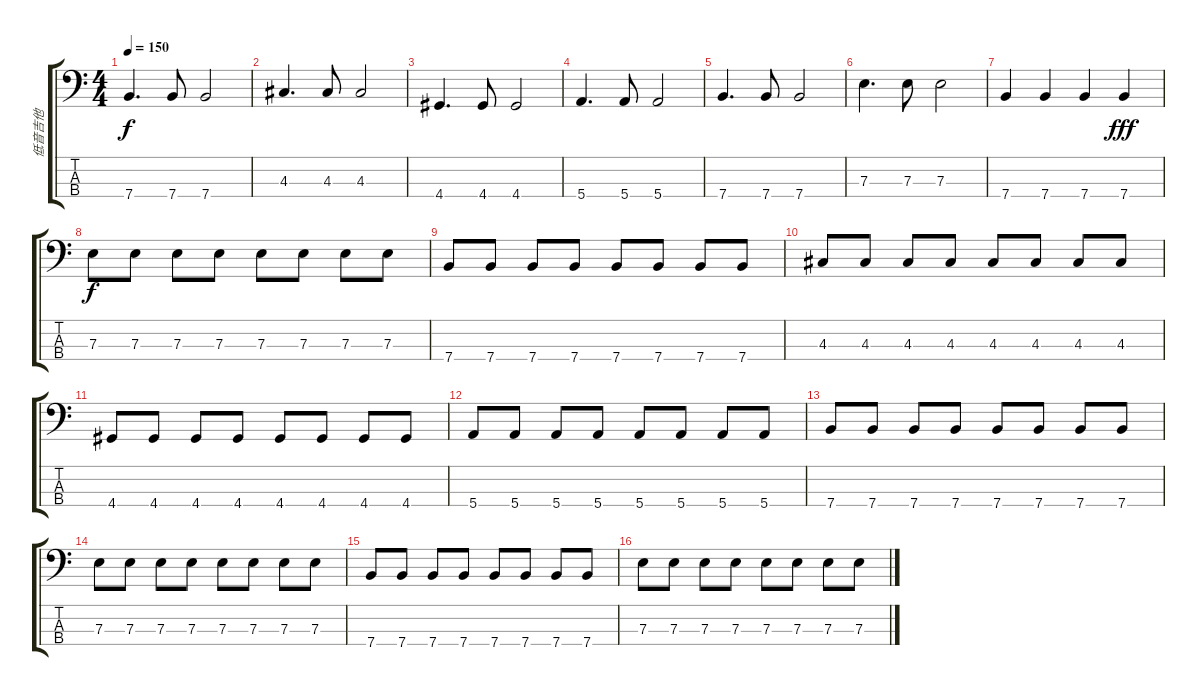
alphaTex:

\track ("低音吉他" "低音吉他") {instrument electricbassfinger}
\staff {score tabs}
\tuning (G2 D2 A1 E1) {hide}
\ts (4 4)
\tempo 150
\clef f4
\ks c
7.4.4{d dy f} 7.4.8 7.4.2 |
4.3.4{d} 4.3.8 4.3.2 |
4.4.4{d} 4.4.8 4.4.2 |
5.4.4{d} 5.4.8 5.4.2 |
7.4.4{d} 7.4.8 7.4.2 |
7.3.4{d} 7.3.8 7.3.2 |
7.4.4 7.4.4 7.4.4 7.4.4{dy fff} |
7.3.8{dy f} 7.3.8 7.3.8 7.3.8 7.3.8 7.3.8 7.3.8 7.3.8 |
7.4.8 7.4.8 7.4.8 7.4.8 7.4.8 7.4.8 7.4.8 7.4.8 |
4.3.8 4.3.8 4.3.8 4.3.8 4.3.8 4.3.8 4.3.8 4.3.8 |
4.4.8 4.4.8 4.4.8 4.4.8 4.4.8 4.4.8 4.4.8 4.4.8 |
5.4.8 5.4.8 5.4.8 5.4.8 5.4.8 5.4.8 5.4.8 5.4.8 |
7.4.8 7.4.8 7.4.8 7.4.8 7.4.8 7.4.8 7.4.8 7.4.8 |
7.3.8 7.3.8 7.3.8 7.3.8 7.3.8 7.3.8 7.3.8 7.3.8 |
7.4.8 7.4.8 7.4.8 7.4.8 7.4.8 7.4.8 7.4.8 7.4.8 |
7.3.8 7.3.8 7.3.8 7.3.8 7.3.8 7.3.8 7.3.8 7.3.8
